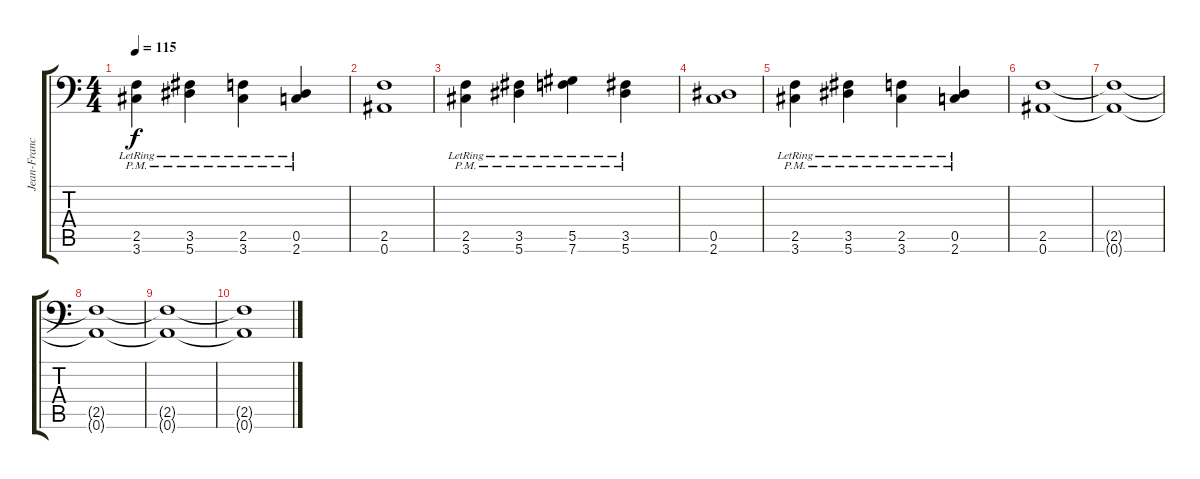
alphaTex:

\track ("Jean-Francois Dagenals (Rhythm)" "Jean-Franc") {instrument distortionguitar}
\staff {score tabs}
\tuning (Bb3 F3 Db3 Ab2 Eb2 Bb1) {hide}
\ts (4 4)
\tempo 115
\clef f4
\ks c
(2.5{pm lr} 3.6{pm lr}).4{dy f} (3.5{pm lr} 5.6{pm lr}).4 (2.5{pm lr} 3.6{pm lr}).4 (0.5{pm lr} 2.6{pm lr}).4 |
(2.5 0.6).1 |
(2.5{pm lr} 3.6{pm lr}).4 (3.5{pm lr} 5.6{pm lr}).4 (5.5{pm lr} 7.6{pm lr}).4 (3.5{pm lr} 5.6{pm lr}).4 |
(0.5 2.6).1 |
(2.5{pm lr} 3.6{pm lr}).4 (3.5{pm lr} 5.6{pm lr}).4 (2.5{pm lr} 3.6{pm lr}).4 (0.5{pm lr} 2.6{pm lr}).4 |
(2.5 0.6).1{volume 4} |
(2.5{t} 0.6{t}).1 |
(2.5{t} 0.6{t}).1 |
(2.5{t} 0.6{t}).1 |
(2.5{t} 0.6{t}).1
